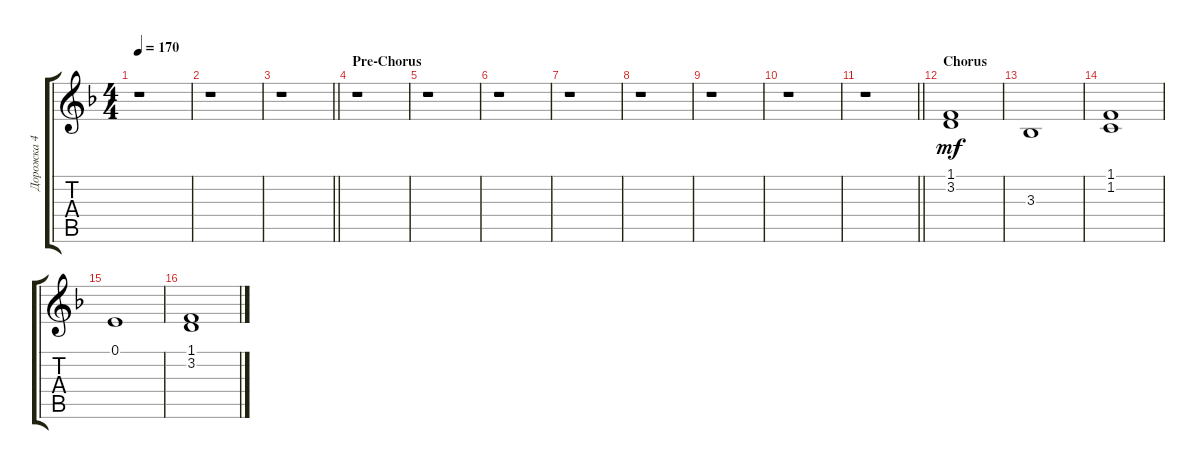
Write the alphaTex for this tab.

\track ("Дорожка 4" "Дорожка 4") {instrument choiraahs}
\staff {score tabs}
\tuning (E4 B3 G3 D3 A2 E2) {hide}
\ts (4 4)
\tempo 170
\clef g2
\ks f
r.1{dy mf} |
r.1 |
\barLineRight lightlight
r.1 |
\section ("" "Pre-Chorus")
r.1 |
r.1 |
r.1 |
r.1 |
r.1 |
r.1 |
r.1 |
\barLineRight lightlight
r.1 |
\section ("" "Chorus")
(1.1 3.2).1 |
3.3.1 |
(1.1 1.2).1 |
0.1.1 |
(1.1 3.2).1
